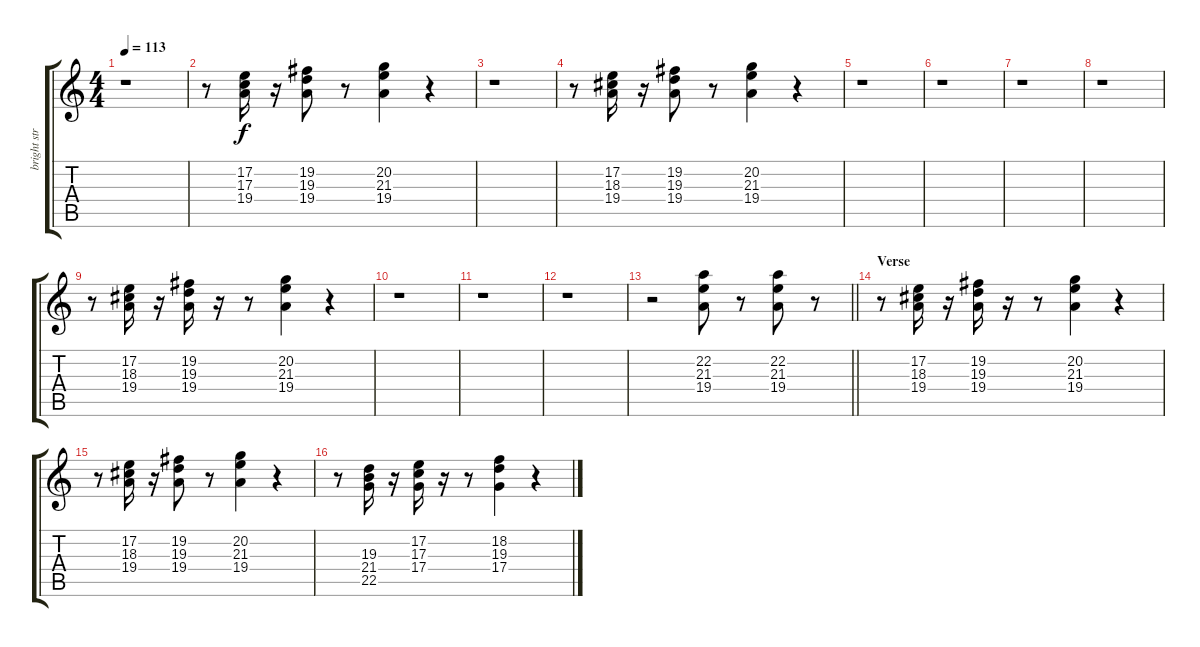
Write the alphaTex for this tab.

\track ("bright strings      " "bright str") {instrument synthbrass1}
\staff {score tabs}
\tuning (E4 B3 G3 D3 A2 E2) {hide}
\ts (4 4)
\tempo 113
\clef g2
\ks c
r.1{dy f} |
r.8 (17.2 17.3 19.4).16 r.16 (19.2 19.3 19.4).8 r.8 (20.2 21.3 19.4).4 r.4 |
r.1 |
r.8 (17.2 18.3 19.4).16 r.16 (19.2 19.3 19.4).8 r.8 (20.2 21.3 19.4).4 r.4 |
r.1 |
r.1 |
r.1 |
r.1 |
r.8 (17.2 18.3 19.4).16 r.16 (19.2 19.3 19.4).16 r.16 r.8 (20.2 21.3 19.4).4 r.4 |
r.1 |
r.1 |
r.1 |
\barLineRight lightlight
r.2 (22.2 21.3 19.4).8 r.8 (22.2 21.3 19.4).8 r.8 |
\section ("" "Verse")
r.8 (17.2 18.3 19.4).16 r.16 (19.2 19.3 19.4).16 r.16 r.8 (20.2 21.3 19.4).4 r.4 |
r.8 (17.2 18.3 19.4).16 r.16 (19.2 19.3 19.4).8 r.8 (20.2 21.3 19.4).4 r.4 |
r.8 (19.3 21.4 22.5).16 r.16 (17.2 17.3 17.4).16 r.16 r.8 (18.2 19.3 17.4).4 r.4
